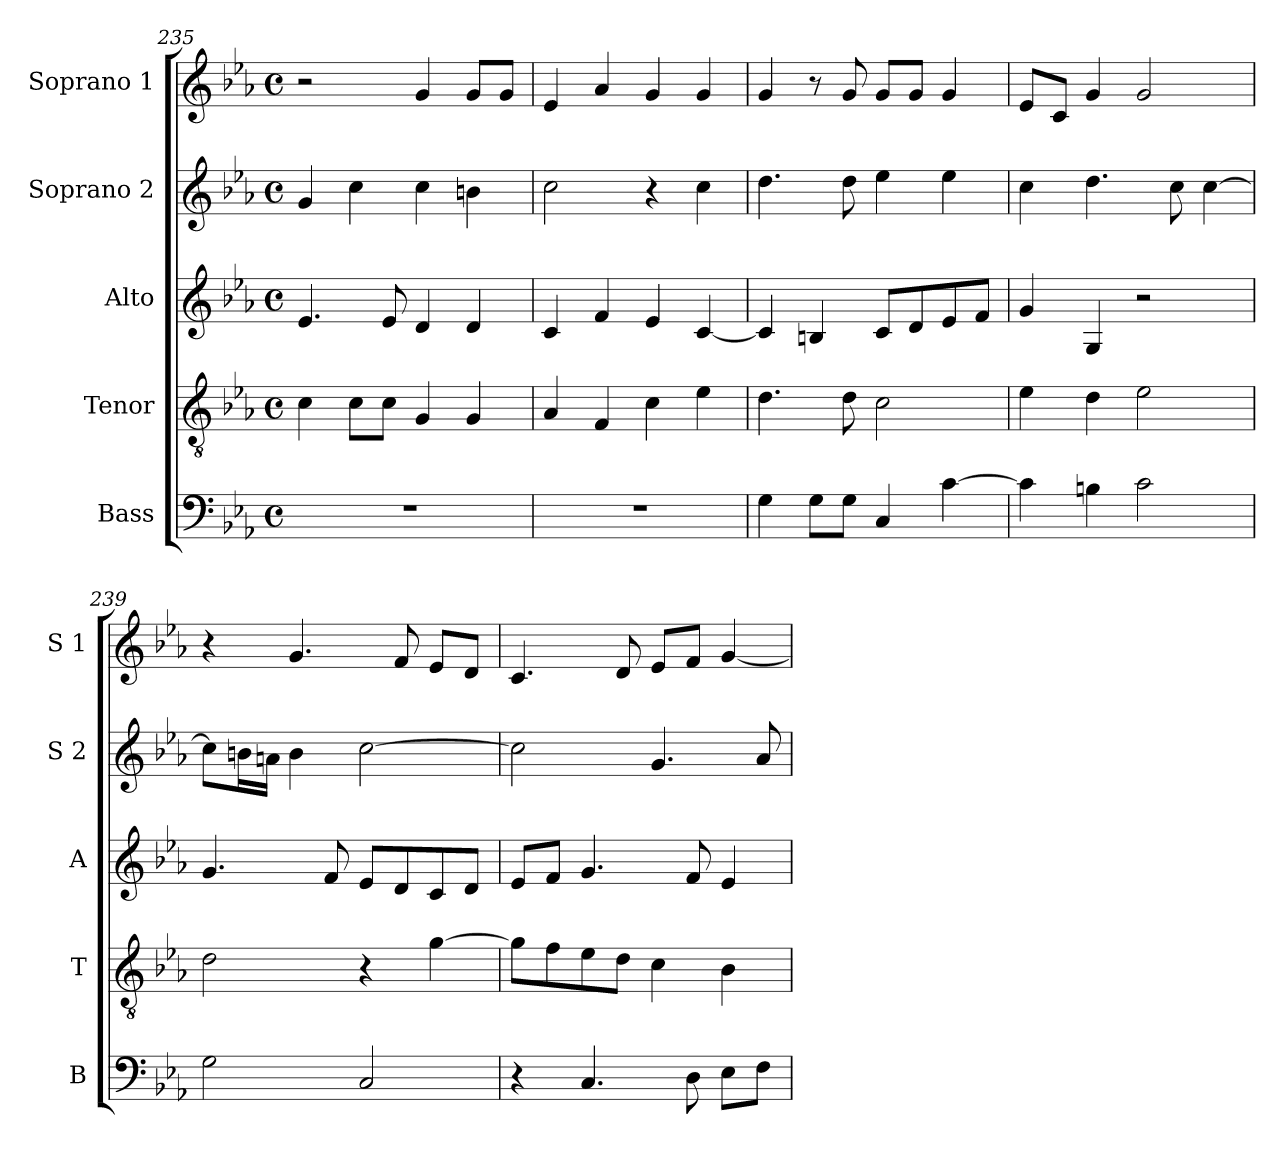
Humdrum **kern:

**kern	**kern	**kern	**kern	**kern
*part5	*part4	*part3	*part2	*part1
*staff5	*staff4	*staff3	*staff2	*staff1
*I"Bass	*I"Tenor	*I"Alto	*I"Soprano 2	*I"Soprano 1
*I'B	*I'T	*I'A	*I'S 2	*I'S 1
*clefF4	*clefGv2	*clefG2	*clefG2	*clefG2
*k[b-e-a-]	*k[b-e-a-]	*k[b-e-a-]	*k[b-e-a-]	*k[b-e-a-]
*E-:	*E-:	*E-:	*E-:	*E-:
*M4/4	*M4/4	*M4/4	*M4/4	*M4/4
*met(c)	*met(c)	*met(c)	*met(c)	*met(c)
=235	=235	=235	=235	=235
1r	4c\	4.e-/	4g/	2r
.	8c\L	.	4cc\	.
.	8c\J	8e-/	.	.
.	4G/	4d/	4cc\	4g/
.	4G/	4d/	4bn\	8g/L
.	.	.	.	8g/J
=236	=236	=236	=236	=236
1r	4A-/	4c/	2cc\	4e-/
.	4F/	4f/	.	4a-/
.	4c\	4e-/	4r	4g/
.	4e-\	[<4c/	4cc\	4g/
=237	=237	=237	=237	=237
4G\	4.d\	4c/]	4.dd\	4g/
8G\L	.	4Bn/	.	8r
8G\J	8d\	.	8dd\	8g/
4C/	2c\	8c/L	4ee-\	8g/L
.	.	8d/	.	8g/J
[>4c\	.	8e-/	4ee-\	4g/
.	.	8f/J	.	.
=238	=238	=238	=238	=238
4c\]	4e-\	4g/	4cc\	8e-/L
.	.	.	.	8c/J
4Bn\	4d\	4G/	4.dd\	4g/
2c\	2e-\	2r	.	2g/
.	.	.	8cc\	.
.	.	.	[<4cc\	.
!!LO:LB:g=z
=239	=239	=239	=239	=239
2G\	2d\	4.g/	8cc\L]	4r
.	.	.	16bn\L	.
.	.	.	16an\JJ	.
.	.	.	4b\	4.g/
.	.	8f/	.	.
2C/	4r	8e-/L	[>2cc\	.
.	.	8d/	.	8f/
.	[>4g\	8c/	.	8e-/L
.	.	8d/J	.	8d/J
=240	=240	=240	=240	=240
4r	8g\L]	8e-/L	2cc\]	4.c/
.	8f\	8f/J	.	.
4.C/	8e-\	4.g/	.	.
.	8d\J	.	.	8d/
.	4c\	.	4.g/	8e-/L
8D\	.	8f/	.	8f/J
8E-\L	4B-\	4e-/	.	[<4g/
8F\J	.	.	8a-/	.
=	=	=	=	=
*-	*-	*-	*-	*-
